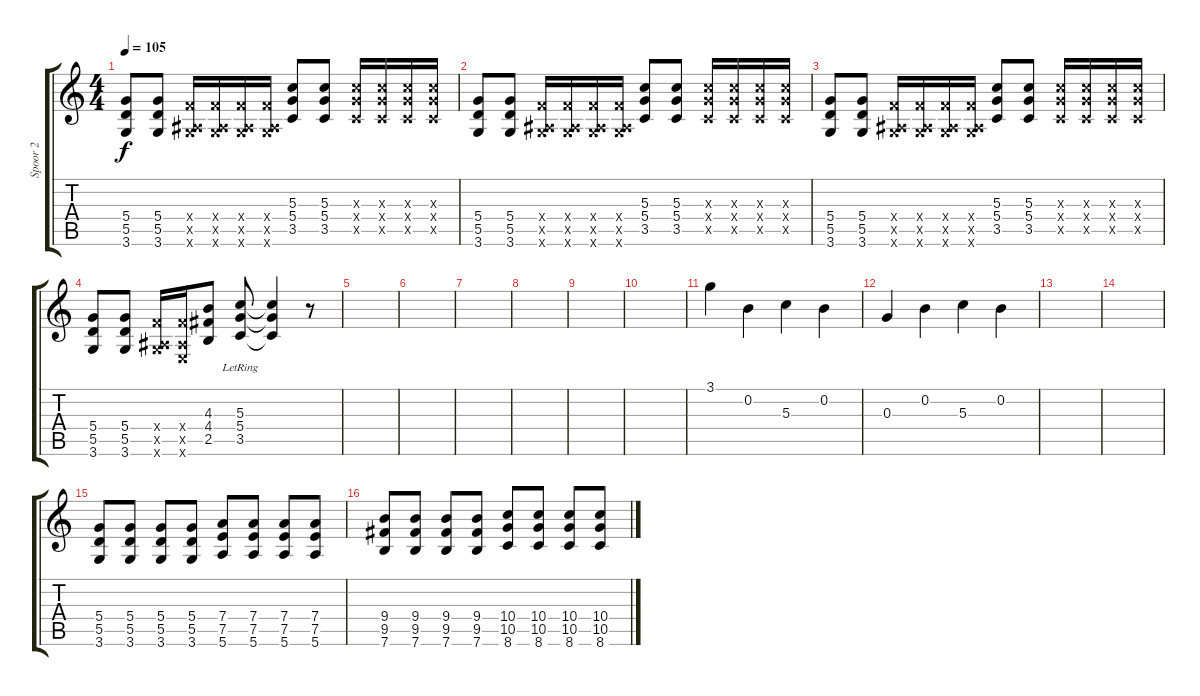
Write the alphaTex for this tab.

\track ("Spoor 2" "Spoor 2") {instrument overdrivenguitar}
\staff {score tabs}
\tuning (E4 B3 G3 D3 A2 E2) {hide}
\ts (4 4)
\tempo 105
\clef g2
\ks c
(5.4 5.5 3.6).8{dy f instrument overdrivenguitar} (5.4 5.5 3.6).8 (3.4{x} 1.5{x} 3.6{x}).16 (3.4{x} 1.5{x} 3.6{x}).16 (3.4{x} 1.5{x} 3.6{x}).16 (3.4{x} 1.5{x} 3.6{x}).16 (5.3 5.4 3.5).8 (5.3 5.4 3.5).8 (5.3{x} 5.4{x} 3.5{x}).16 (5.3{x} 5.4{x} 3.5{x}).16 (5.3{x} 5.4{x} 3.5{x}).16 (5.3{x} 5.4{x} 3.5{x}).16 |
(5.4 5.5 3.6).8 (5.4 5.5 3.6).8 (3.4{x} 1.5{x} 3.6{x}).16 (3.4{x} 1.5{x} 3.6{x}).16 (3.4{x} 1.5{x} 3.6{x}).16 (3.4{x} 1.5{x} 3.6{x}).16 (5.3 5.4 3.5).8 (5.3 5.4 3.5).8 (5.3{x} 5.4{x} 3.5{x}).16 (5.3{x} 5.4{x} 3.5{x}).16 (5.3{x} 5.4{x} 3.5{x}).16 (5.3{x} 5.4{x} 3.5{x}).16 |
(5.4 5.5 3.6).8 (5.4 5.5 3.6).8 (3.4{x} 1.5{x} 3.6{x}).16 (3.4{x} 1.5{x} 3.6{x}).16 (3.4{x} 1.5{x} 3.6{x}).16 (3.4{x} 1.5{x} 3.6{x}).16 (5.3 5.4 3.5).8 (5.3 5.4 3.5).8 (5.3{x} 5.4{x} 3.5{x}).16 (5.3{x} 5.4{x} 3.5{x}).16 (5.3{x} 5.4{x} 3.5{x}).16 (5.3{x} 5.4{x} 3.5{x}).16 |
(5.4 5.5 3.6).8 (5.4 5.5 3.6).8 (3.4{x} 1.5{x} 3.6{x}).16 (3.4{x} 1.5{x} 0.6{x}).16 (4.3 4.4 2.5).8 (5.3{lr} 5.4{lr} 3.5{lr}).8 (5.3{t} 5.4{t} 3.5{t}).4 r.8 |
|
|
|
|
|
|
3.1.4 0.2.4 5.3.4 0.2.4 |
0.3.4 0.2.4 5.3.4 0.2.4 |
|
|
(5.4 5.5 3.6).8 (5.4 5.5 3.6).8 (5.4 5.5 3.6).8 (5.4 5.5 3.6).8 (7.4 7.5 5.6).8 (7.4 7.5 5.6).8 (7.4 7.5 5.6).8 (7.4 7.5 5.6).8 |
(9.4 9.5 7.6).8 (9.4 9.5 7.6).8 (9.4 9.5 7.6).8 (9.4 9.5 7.6).8 (10.4 10.5 8.6).8 (10.4 10.5 8.6).8 (10.4 10.5 8.6).8 (10.4 10.5 8.6).8
